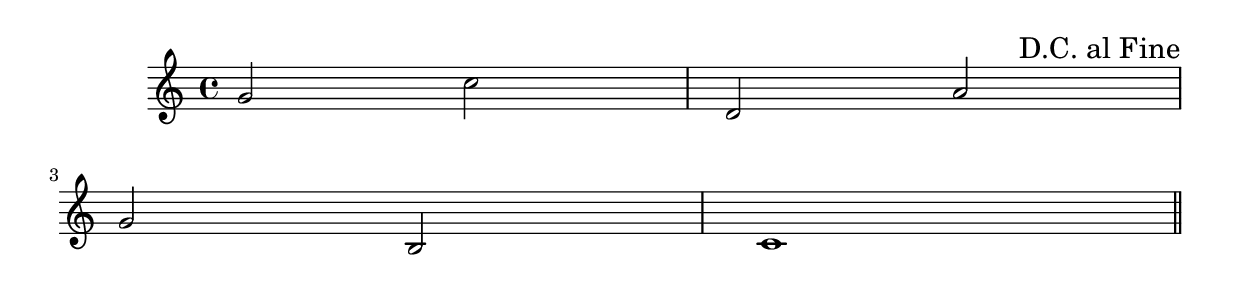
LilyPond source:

%% DO NOT EDIT this file manually; it is automatically
%% generated from LSR http://lsr.dsi.unimi.it
%% Make any changes in LSR itself, or in Documentation/snippets/new/ ,
%% and then run scripts/auxiliar/makelsr.py
%%
%% This file is in the public domain.
\version "2.14.0"

\header {
  lsrtags = "text"

%% Translation of GIT committish: 2d548a99cb9dba80f2ff035582009477cd37eceb

  texidoces = "

Se pueden imprimir marcas al final de la línea actual, en vez de al
principio de la línea siguiente.  En estos casos, puede ser preferible
alinear el borde derecho de la marca con la línea divisoria.

"
  doctitlees = "Imprimir marcas al final de una línea"

%% Translation of GIT committish: 4ab2514496ac3d88a9f3121a76f890c97cedcf4e
  texidocfr = "
Les indications textuelles peuvent être imprimées à la fin d'une ligne
plutôt qu'en tête de la suivante.  Pensez alors à aligner l'extrémité
droite de l'indication sur la barre de mesure.

"
  doctitlefr = "Indication texuelle en fin de ligne"


  texidoc = "
Marks can be printed at the end of the current line, instead of the
beginning of the following line.  In such cases, it might be preferable
to align the right end of the mark with the bar line.

"
  doctitle = "Printing marks at the end of a line"
} % begin verbatim

\relative c'' {
  g2 c
  d,2 a'
  \once \override Score.RehearsalMark #'break-visibility = #end-of-line-visible
  \once \override Score.RehearsalMark #'self-alignment-X = #RIGHT
  \mark "D.C. al Fine"
  \break
  g2 b,
  c1 \bar "||"
}

